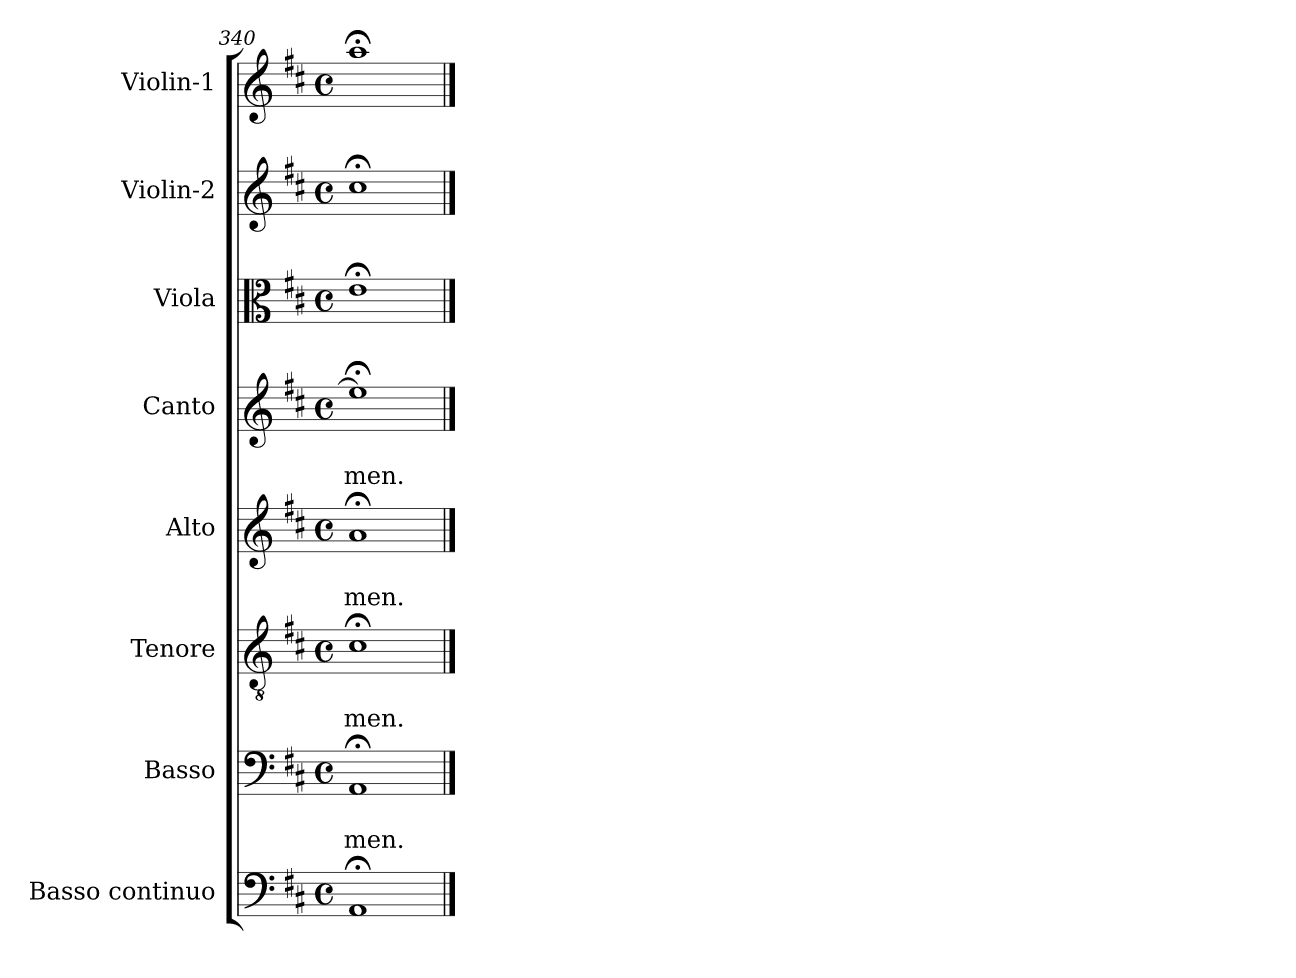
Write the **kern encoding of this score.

**kern	**kern	**text	**text	**kern	**text	**text	**kern	**text	**text	**kern	**text	**text	**kern	**kern	**kern
*part8	*part7	*part7	*part7	*part6	*part6	*part6	*part5	*part5	*part5	*part4	*part4	*part4	*part3	*part2	*part1
*staff8	*staff7	*staff7	*staff7	*staff6	*staff6	*staff6	*staff5	*staff5	*staff5	*staff4	*staff4	*staff4	*staff3	*staff2	*staff1
*I"Basso continuo	*I"Basso	*	*	*I"Tenore	*	*	*I"Alto	*	*	*I"Canto	*	*	*I"Viola	*I"Violin-2	*I"Violin-1
*I'BC	*I'B	*	*	*I'T	*	*	*I'A	*	*	*I'C	*	*	*I'Va	*I'V2	*I'V1
*clefF4	*clefF4	*	*	*clefGv2	*	*	*clefG2	*	*	*clefG2	*	*	*clefC3	*clefG2	*clefG2
*k[f#c#]	*k[f#c#]	*	*	*k[f#c#]	*	*	*k[f#c#]	*	*	*k[f#c#]	*	*	*k[f#c#]	*k[f#c#]	*k[f#c#]
*D:	*D:	*	*	*D:	*	*	*D:	*	*	*D:	*	*	*D:	*D:	*D:
*M4/4	*M4/4	*	*	*M4/4	*	*	*M4/4	*	*	*M4/4	*	*	*M4/4	*M4/4	*M4/4
*met(c)	*met(c)	*	*	*met(c)	*	*	*met(c)	*	*	*met(c)	*	*	*met(c)	*met(c)	*met(c)
=340	=340	=340	=340	=340	=340	=340	=340	=340	=340	=340	=340	=340	=340	=340	=340
!	!	!	!LO:LY:b	!	!	!LO:LY:b	!	!	!LO:LY:b	!	!	!LO:LY:b	!	!	!
1AA;<	1AA;<	.	-men.	1c#;<	.	-men.	1a;<	.	-men.	1ee;<]	.	-men.	1e;<	1cc#;<	1aa;<
==	==	==	==	==	==	==	==	==	==	==	==	==	==	==	==
*-	*-	*-	*-	*-	*-	*-	*-	*-	*-	*-	*-	*-	*-	*-	*-
